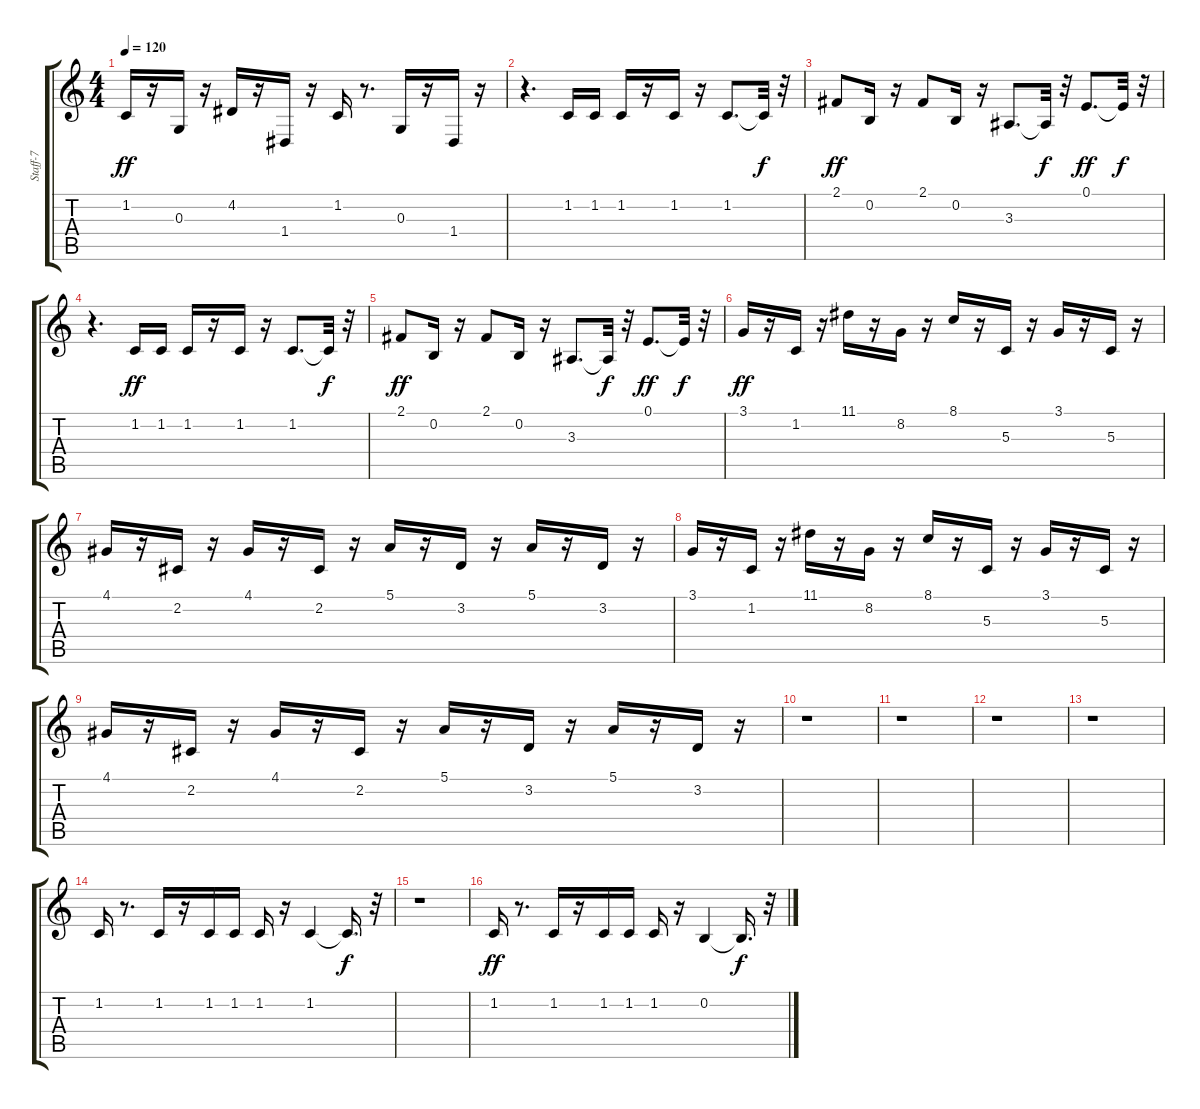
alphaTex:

\track ("Staff-7" "Staff-7") {instrument trombone}
\staff {score tabs}
\tuning (E4 B3 G3 D3 A2 E2) {hide}
\ts (4 4)
\tempo 120
\clef g2
\ks c
1.2.16{dy ff} r.16 0.3.16 r.16 4.2.16 r.16 1.4.16 r.16 1.2.16 r.8{d} 0.3.16 r.16 1.4.16 r.16 |
r.4{d} 1.2.16 1.2.16 1.2.16 r.16 1.2.16 r.16 1.2.8{d} 1.2{t}.32{dy f} r.32 |
2.1.8{dy ff} 0.2.16 r.16 2.1.8 0.2.16 r.16 3.3.8{d} 3.3{t}.32{dy f} r.32 0.1.8{d dy ff} 0.1{t}.32{dy f} r.32 |
r.4{d} 1.2.16{dy ff} 1.2.16 1.2.16 r.16 1.2.16 r.16 1.2.8{d} 1.2{t}.32{dy f} r.32 |
2.1.8{dy ff} 0.2.16 r.16 2.1.8 0.2.16 r.16 3.3.8{d} 3.3{t}.32{dy f} r.32 0.1.8{d dy ff} 0.1{t}.32{dy f} r.32 |
3.1.16{dy ff} r.16 1.2.16 r.16 11.1.16 r.16 8.2.16 r.16 8.1.16 r.16 5.3.16 r.16 3.1.16 r.16 5.3.16 r.16 |
4.1.16 r.16 2.2.16 r.16 4.1.16 r.16 2.2.16 r.16 5.1.16 r.16 3.2.16 r.16 5.1.16 r.16 3.2.16 r.16 |
3.1.16 r.16 1.2.16 r.16 11.1.16 r.16 8.2.16 r.16 8.1.16 r.16 5.3.16 r.16 3.1.16 r.16 5.3.16 r.16 |
4.1.16 r.16 2.2.16 r.16 4.1.16 r.16 2.2.16 r.16 5.1.16 r.16 3.2.16 r.16 5.1.16 r.16 3.2.16 r.16 |
r.1 |
r.1 |
r.1 |
r.1 |
1.2.16 r.8{d} 1.2.16 r.16 1.2.16 1.2.16 1.2.16 r.16 1.2.4 1.2{t}.16{d dy f} r.32 |
r.1 |
1.2.16{dy ff} r.8{d} 1.2.16 r.16 1.2.16 1.2.16 1.2.16 r.16 0.2.4 0.2{t}.16{d dy f} r.32
